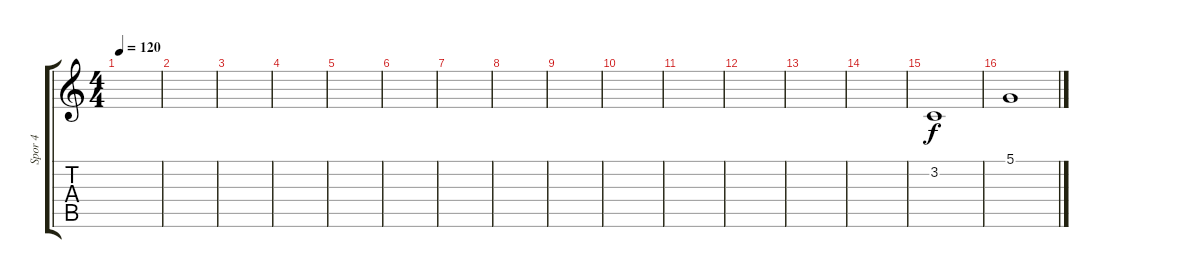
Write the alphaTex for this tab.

\track ("Spor 4" "Spor 4") {instrument stringensemble1}
\staff {score tabs}
\tuning (D4 A3 F3 C3 G2 C2) {hide}
\ts (4 4)
\tempo 120
\clef g2
\ks c
|
|
|
|
|
|
|
|
|
|
|
|
|
|
3.2.1{dy f} |
5.1.1
